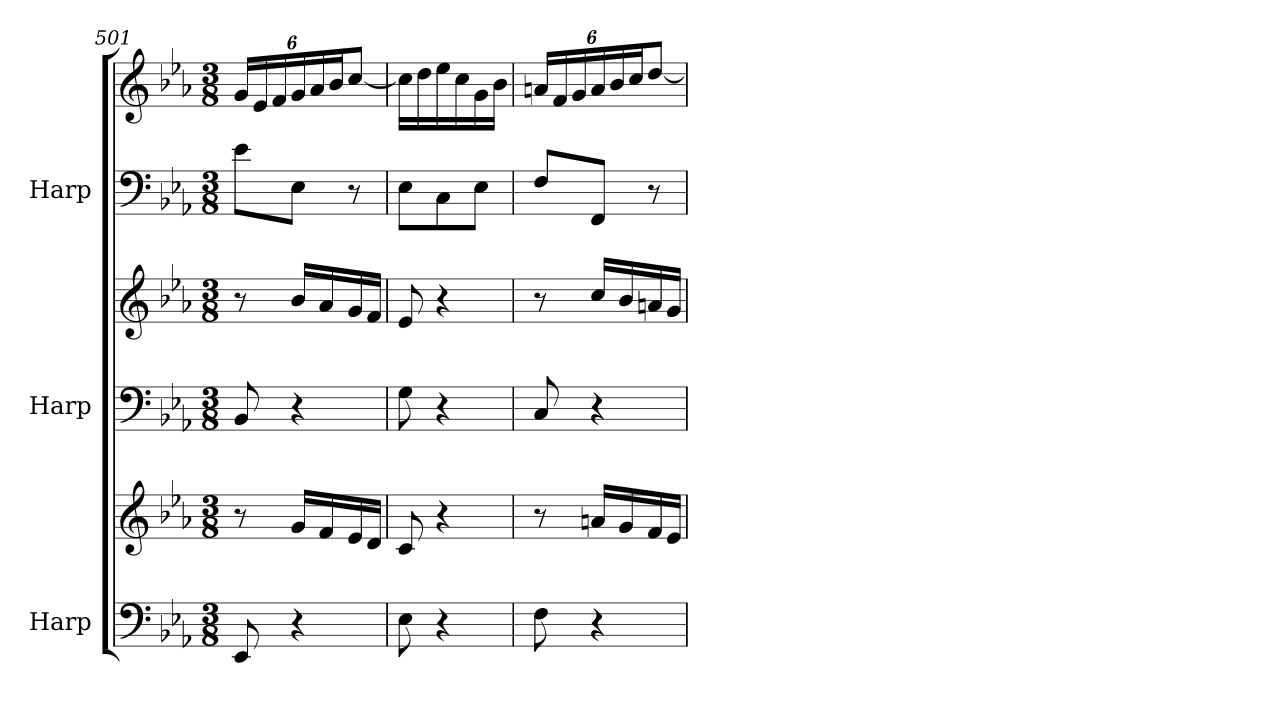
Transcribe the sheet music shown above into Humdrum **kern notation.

**kern	**kern	**kern	**kern	**kern	**kern
*part3	*part3	*part2	*part2	*part1	*part1
*staff6	*staff5	*staff4	*staff3	*staff2	*staff1
*I"Harp	*	*I"Harp	*	*I"Harp	*
*I'Hp	*	*I'Hp	*	*I'Hp	*
*clefF4	*clefG2	*clefF4	*clefG2	*clefF4	*clefG2
*k[b-e-a-]	*k[b-e-a-]	*k[b-e-a-]	*k[b-e-a-]	*k[b-e-a-]	*k[b-e-a-]
*M3/8	*M3/8	*M3/8	*M3/8	*M3/8	*M3/8
*	*	*	*	*	*Xbrackettup
=501	=501	=501	=501	=501	=501
8EE-/	8r	8BB-/	8r	8e-\L	24g/LL
.	.	.	.	.	24e-/
.	.	.	.	.	24f/
4r	16g/LL	4r	16b-/LL	8E-\J	24g/
.	.	.	.	.	24a-/
.	16f/	.	16a-/	.	.
.	.	.	.	.	24b-/J
.	16e-/	.	16g/	8r	[8cc/J
.	16d/JJ	.	16f/JJ	.	.
=502	=502	=502	=502	=502	=502
8E-\	8c/	8G\	8e-/	8E-\L	16cc\LL]
.	.	.	.	.	16dd\
4r	4r	4r	4r	8C\	16ee-\
.	.	.	.	.	16cc\
.	.	.	.	8E-\J	16g\
.	.	.	.	.	16b-\JJ
!!LO:LB:g=z
=503	=503	=503	=503	=503	=503
8F\	8r	8C/	8r	8F/L	24an/LL
.	.	.	.	.	24f/
.	.	.	.	.	24g/
4r	16an/LL	4r	16cc/LL	8FF/J	24a/
.	.	.	.	.	24b-/
.	16g/	.	16b-/	.	.
.	.	.	.	.	24cc/J
.	16f/	.	16an/	8r	[8dd/J
.	16e-/JJ	.	16g/JJ	.	.
=	=	=	=	=	=
*-	*-	*-	*-	*-	*-
